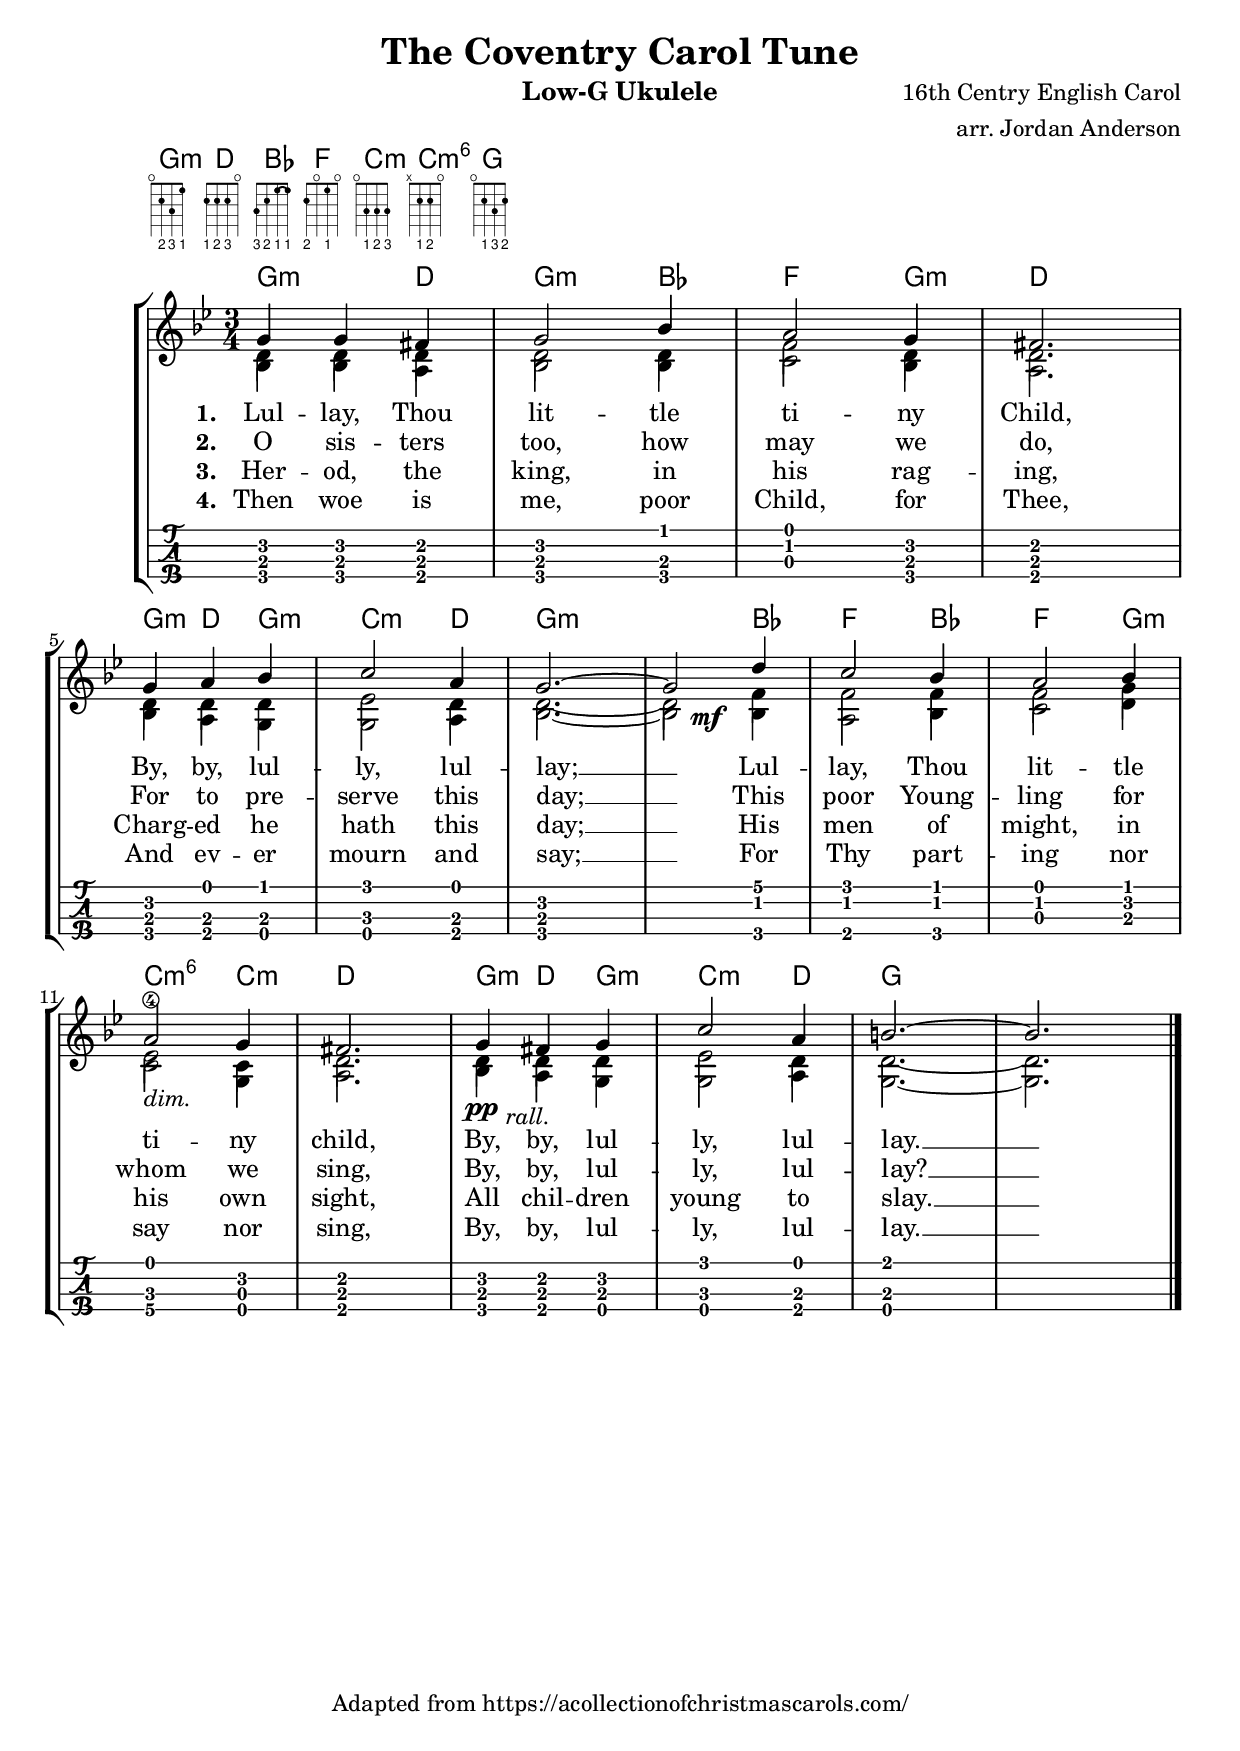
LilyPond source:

\version "2.20.0"
\version "2.20.0"
\language "english"
\include "../../lib/barre.ily"
\include "predefined-ukulele-fretboards.ly"

\header {
    title = "The Coventry Carol Tune"
    composer = "16th Centry English Carol"
    arranger = "arr. Jordan Anderson"
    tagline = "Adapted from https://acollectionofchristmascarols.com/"
  }

low-g-ukulele-tuning = \stringTuning <g c' e' a'>

\storePredefinedDiagram #default-fret-table
                        \chordmode { c:m6 }
                        #ukulele-tuning
                        #"x;2-1;2-2;o;"

% Chords

TopChords = \chordmode {
  g:m d bf f c:m c:m6 g
}

StaffChords = \chordmode {
  g2:m d4 g2:m bf4 f2 g4:m d2.
  g4:m d g:m c2:m d4 g2.:m s2
  bf4 f2 bf4 f2 g4:m c2:m6 c4:m d2.
  g4:m d g:m c2:m d4 g2. s2
}

% Main music
sopMusic = \relative {
  g'4 g fs |
  g2 bf4 |
  a2 g4 |
  fs2. | \break

  g4 a bf |
  c2 a4 |
  g2.~ |
  <<g2 {s4 s}>> d'4 |
  c2 bf4 |
  a2 bf4 | \break

  a2 g4 |
  fs2. |
  <<g4 {s8 s}>> fs4 g |
  c2 a4 |
  b2.~ |
  b2. \bar "|."
}

altoMusic = \relative {
  d'4 d d |
  d2 d4 |
  f2 d4 |
  d2. |

  d4 d d |
  ef2 d4 |
  d2.~ |
  d2 f4 |
  f2 f4 |
  f2 g4 |

  ef2 c4 |
  d2. |
  d4 d d |
  ef2 d4 |
  d2.~ |
  d2. \bar "|."
}

tenorMusic = \relative {
  bf4 bf a |
  bf2 bf4 |
  c2 bf4 |
  a2. |

  bf4 a g |
  g2 a4 |
  bf2.~ |
  <<bf2 {s4 s_\mf}>> bf4 |
  a2 bf4 |
  c2 d4 |

  c2\4_\markup\italic"dim." g4 |
  a2. |
  <<bf4 {s8_\pp s_\markup\italic"rall."}>> a4 g |
  g2 a4 |
  g2.~ |
  g2. \bar "|."
}

bassMusic = \relative {
  g4 g d |
  g2 g4 |
  f2 g4 |
  d2. |

  g4 fs g |
  c,2 d4 |
  g2.~ |
  g2 bf,4 |
  f'2 d4 |
  f2 bf,4 |

  c2 ef4 |
  d2. |
  g4 d ef |
  c2 d4 |
  g,2.~ |
  g2. \bar "|."
}

verseOne = \lyricmode {
  \set stanza = #"1. "
  Lul -- lay, Thou lit -- tle ti -- ny Child,
  By, by, lul -- ly, lul -- lay; __
  Lul -- lay, Thou lit -- tle ti -- ny child,
  By, by, lul -- ly, lul -- lay. __
}
verseTwo = \lyricmode {
  \set stanza = #"2. "
  O sis -- ters too, how may we do,
  For to pre -- serve this day; __
  This poor Young -- ling for whom we sing,
  By, by, lul -- ly, lul -- lay? __
}
verseThree = \lyricmode {
  \set stanza = #"3. "
  Her -- od, the king, in his rag -- ing,
  Charg -- ed he hath this day; __
  His men of might, in his own sight,
  All chil -- dren young to slay. __
}
verseFour = \lyricmode {
  \set stanza = #"4. "
  Then woe is me, poor Child, for Thee,
  And ev -- er mourn and say; __
  For Thy part -- ing nor say nor sing,
  By, by, lul -- ly, lul -- lay. __
}

\header {
      instrument = "Low-G Ukulele"
}

\score {
  <<
    \new ChordNames {
      \TopChords
    }
    \new FretBoards {
      \set Staff.stringTunings = #ukulele-tuning
      \TopChords
    }
  >>
}

\score {
  \layout { }
  \midi {\tempo 4 = 115}
  <<
    \new ChordNames \StaffChords
    \new StaffGroup <<
      \new Staff <<
        \time 3/4
        \clef treble
        \key g \minor
        \set Staff.midiInstrument = "acoustic guitar (nylon)"
        \new Voice = "melodyVoice" { \voiceOne \sopMusic }
        \new Voice { \voiceTwo \altoMusic }
        \new Voice { \voiceTwo \tenorMusic }
        \new Lyrics \lyricsto "melodyVoice" \verseOne
        \new Lyrics \lyricsto "melodyVoice" \verseTwo
        \new Lyrics \lyricsto "melodyVoice" \verseThree
        \new Lyrics \lyricsto "melodyVoice" \verseFour
      >>

      \new TabStaff <<
        \set TabStaff.stringTunings = #low-g-ukulele-tuning
        \absolute <<
          \new TabVoice { \voiceOne \sopMusic }
          \new TabVoice { \voiceTwo \altoMusic }
          \new TabVoice { \voiceOne \tenorMusic }
        >>
      >>
    >>
  >>
}
